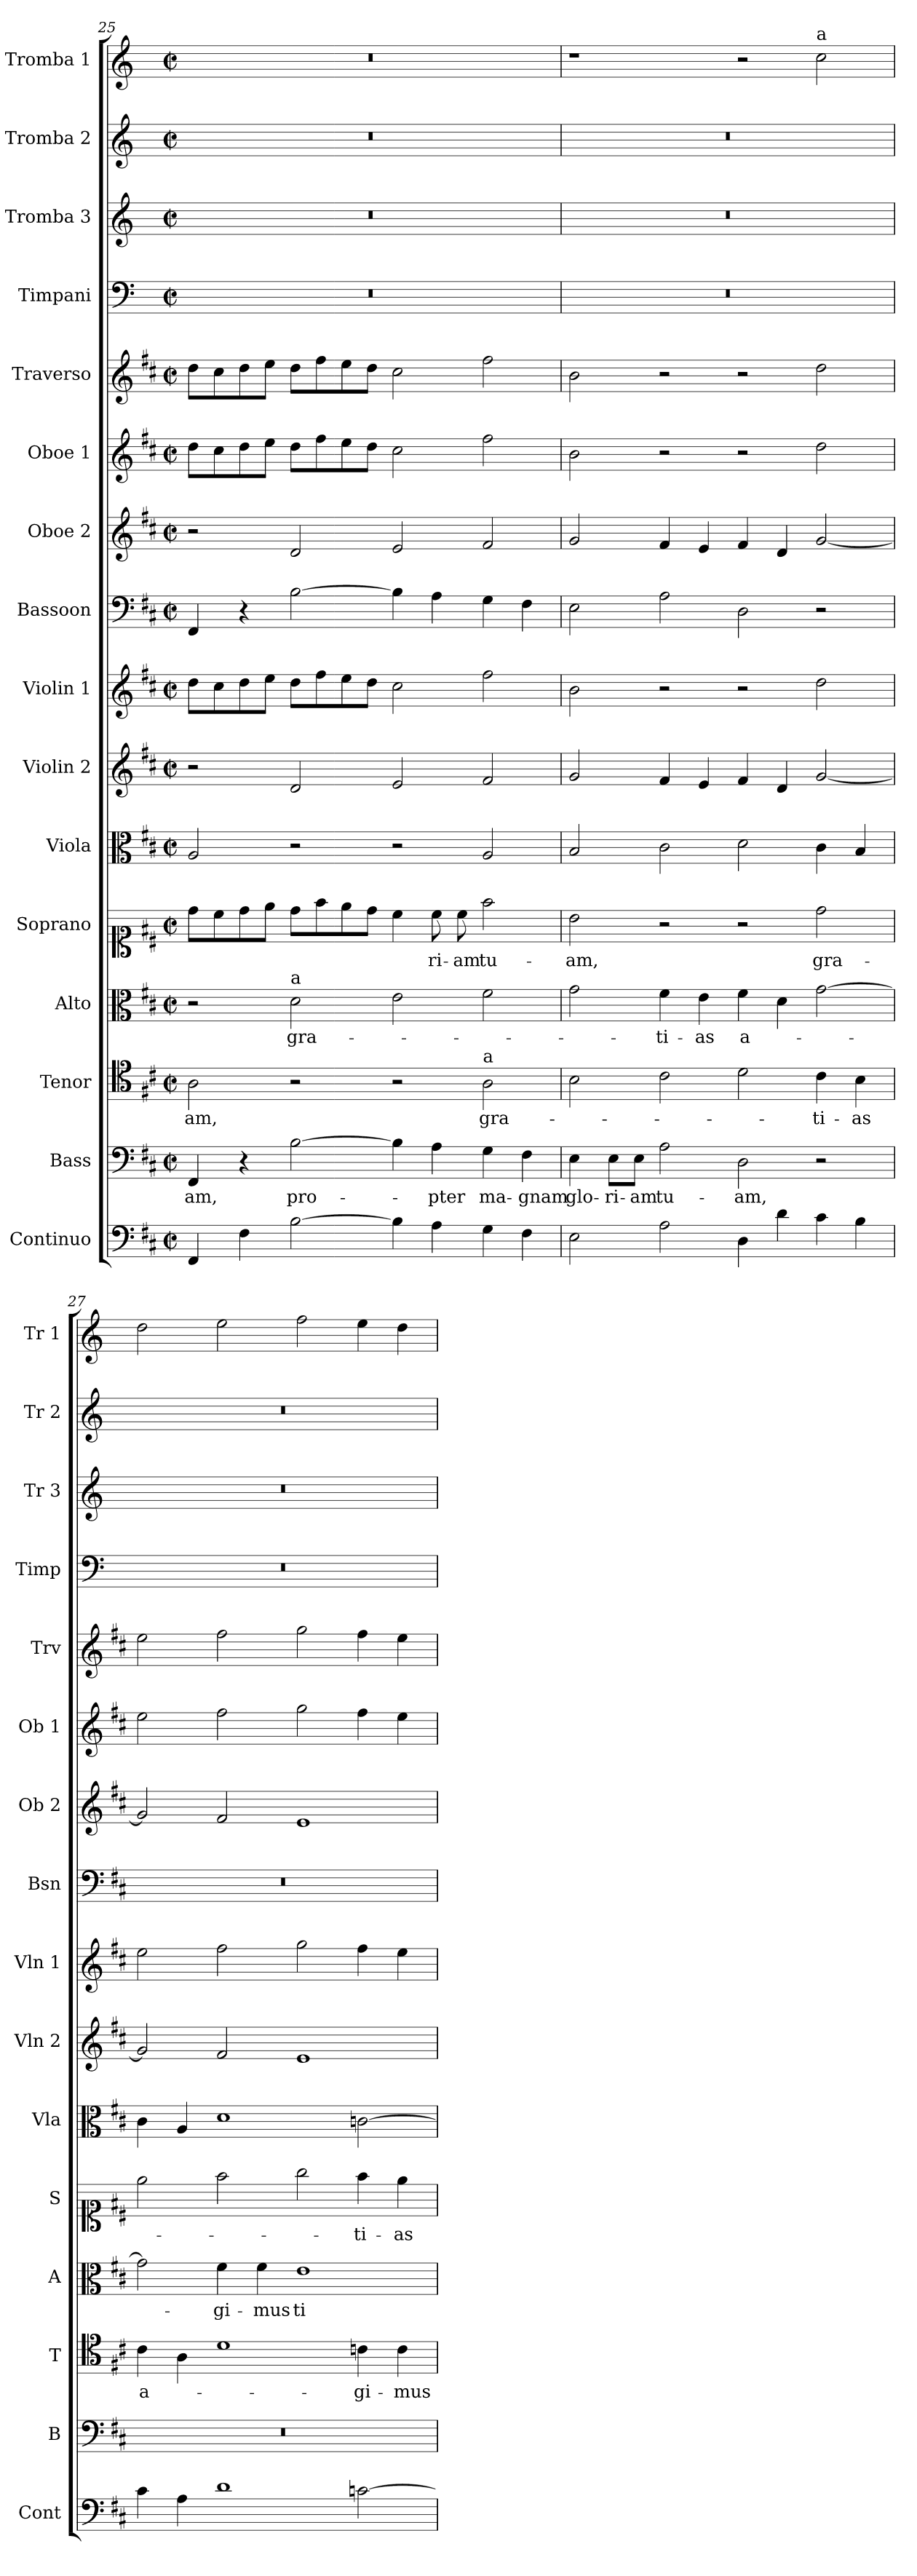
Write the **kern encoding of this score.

**kern	**kern	**text	**kern	**text	**kern	**text	**kern	**text	**kern	**kern	**kern	**kern	**kern	**kern	**kern	**kern	**kern	**kern	**kern
*part16	*part15	*part15	*part14	*part14	*part13	*part13	*part12	*part12	*part11	*part10	*part9	*part8	*part7	*part6	*part5	*part4	*part3	*part2	*part1
*staff16	*staff15	*staff15	*staff14	*staff14	*staff13	*staff13	*staff12	*staff12	*staff11	*staff10	*staff9	*staff8	*staff7	*staff6	*staff5	*staff4	*staff3	*staff2	*staff1
*I"Continuo	*I"Bass	*	*I"Tenor	*	*I"Alto	*	*I"Soprano	*	*I"Viola	*I"Violin 2	*I"Violin 1	*I"Bassoon	*I"Oboe 2	*I"Oboe 1	*I"Traverso	*I"Timpani	*I"Tromba 3	*I"Tromba 2	*I"Tromba 1
*I'Cont	*I'B	*	*I'T	*	*I'A	*	*I'S	*	*I'Vla	*I'Vln 2	*I'Vln 1	*I'Bsn	*I'Ob 2	*I'Ob 1	*I'Trv	*I'Timp	*I'Tr 3	*I'Tr 2	*I'Tr 1
!!LO:PB:g=z
*clefF4	*clefF4	*	*clefC4	*	*clefC3	*	*clefC1	*	*clefC3	*clefG2	*clefG2	*clefF4	*clefG2	*clefG2	*clefG2	*clefF4	*clefG2	*clefG2	*clefG2
*	*	*	*	*	*	*	*	*	*	*	*	*	*	*	*	*ITrd-1c-2	*ITrd-1c-2	*ITrd-1c-2	*ITrd-1c-2
*k[f#c#]	*k[f#c#]	*	*k[f#c#]	*	*k[f#c#]	*	*k[f#c#]	*	*k[f#c#]	*k[f#c#]	*k[f#c#]	*k[f#c#]	*k[f#c#]	*k[f#c#]	*k[f#c#]	*k[f#c#]	*k[f#c#]	*k[f#c#]	*k[f#c#]
*M4/2	*M4/2	*	*M4/2	*	*M4/2	*	*M4/2	*	*M4/2	*M4/2	*M4/2	*M4/2	*M4/2	*M4/2	*M4/2	*M4/2	*M4/2	*M4/2	*M4/2
*met(c|)	*met(c|)	*	*met(c|)	*	*met(c|)	*	*met(c|)	*	*met(c|)	*met(c|)	*met(c|)	*met(c|)	*met(c|)	*met(c|)	*met(c|)	*met(c|)	*met(c|)	*met(c|)	*met(c|)
=25	=25	=25	=25	=25	=25	=25	=25	=25	=25	=25	=25	=25	=25	=25	=25	=25	=25	=25	=25
!	!	!LO:LY:b	!	!LO:LY:b	!	!	!	!	!	!	!	!	!	!	!	!	!	!	!
4FF#/	4FF#/	-am,	2A\	-am,	2r	.	8dd\L	.	2A/	2r	8dd\L	4FF#/	2r	8dd\L	8dd\L	0r	0r	0r	0r
.	.	.	.	.	.	.	8cc#\	.	.	.	8cc#\	.	.	8cc#\	8cc#\	.	.	.	.
4F#\	4r	.	.	.	.	.	8dd\	.	.	.	8dd\	4r	.	8dd\	8dd\	.	.	.	.
.	.	.	.	.	.	.	8ee\J	.	.	.	8ee\J	.	.	8ee\J	8ee\J	.	.	.	.
!	!	!	!	!	!LO:TX:a:t=a	!	!	!	!	!	!	!	!	!	!	!	!	!	!
!	!	!LO:LY:b	!	!	!	!LO:LY:b	!	!	!	!	!	!	!	!	!	!	!	!	!
[2B\	[2B\	pro-	2r	.	2d\	gra-	8dd\L	.	2r	2d/	8dd\L	[2B\	2d/	8dd\L	8dd\L	.	.	.	.
.	.	.	.	.	.	.	8ff#\	.	.	.	8ff#\	.	.	8ff#\	8ff#\	.	.	.	.
.	.	.	.	.	.	.	8ee\	.	.	.	8ee\	.	.	8ee\	8ee\	.	.	.	.
.	.	.	.	.	.	.	8dd\J	.	.	.	8dd\J	.	.	8dd\J	8dd\J	.	.	.	.
4B\]	4B\]	.	2r	.	2e\	.	4cc#\	.	2r	2e/	2cc#\	4B\]	2e/	2cc#\	2cc#\	.	.	.	.
!	!	!LO:LY:b	!	!	!	!	!	!LO:LY:b	!	!	!	!	!	!	!	!	!	!	!
4A\	4A\	-pter	.	.	.	.	8cc#\	-ri-	.	.	.	4A\	.	.	.	.	.	.	.
!	!	!	!	!	!	!	!	!LO:LY:b	!	!	!	!	!	!	!	!	!	!	!
.	.	.	.	.	.	.	8cc#\	-am	.	.	.	.	.	.	.	.	.	.	.
!	!	!	!LO:TX:a:t=a	!	!	!	!	!	!	!	!	!	!	!	!	!	!	!	!
!	!	!LO:LY:b	!	!LO:LY:b	!	!	!	!LO:LY:b	!	!	!	!	!	!	!	!	!	!	!
4G\	4G\	ma-	2A\	gra-	2f#\	.	2ff#\	tu-	2A/	2f#/	2ff#\	4G\	2f#/	2ff#\	2ff#\	.	.	.	.
!	!	!LO:LY:b	!	!	!	!	!	!	!	!	!	!	!	!	!	!	!	!	!
4F#\	4F#\	-gnam	.	.	.	.	.	.	.	.	.	4F#\	.	.	.	.	.	.	.
=26	=26	=26	=26	=26	=26	=26	=26	=26	=26	=26	=26	=26	=26	=26	=26	=26	=26	=26	=26
!	!	!LO:LY:b	!	!	!	!	!	!LO:LY:b	!	!	!	!	!	!	!	!	!	!	!
2E\	4E\	glo-	2B\	.	2g\	.	2b\	-am,	2B/	2g/	2b\	2E\	2g/	2b\	2b\	0r	0r	0r	1r
!	!	!LO:LY:b	!	!	!	!	!	!	!	!	!	!	!	!	!	!	!	!	!
.	8E\L	-ri-	.	.	.	.	.	.	.	.	.	.	.	.	.	.	.	.	.
!	!	!LO:LY:b	!	!	!	!	!	!	!	!	!	!	!	!	!	!	!	!	!
.	8E\J	-am	.	.	.	.	.	.	.	.	.	.	.	.	.	.	.	.	.
!	!	!LO:LY:b	!	!	!	!LO:LY:b	!	!	!	!	!	!	!	!	!	!	!	!	!
2A\	2A\	tu-	2c#\	.	4f#\	-ti-	2r	.	2c#\	4f#/	2r	2A\	4f#/	2r	2r	.	.	.	.
!	!	!	!	!	!	!LO:LY:b	!	!	!	!	!	!	!	!	!	!	!	!	!
.	.	.	.	.	4e\	-as	.	.	.	4e/	.	.	4e/	.	.	.	.	.	.
!	!	!LO:LY:b	!	!	!	!LO:LY:b	!	!	!	!	!	!	!	!	!	!	!	!	!
4D\	2D\	-am,	2d\	.	4f#\	a-	2r	.	2d\	4f#/	2r	2D\	4f#/	2r	2r	.	.	.	2r
4d\	.	.	.	.	4d\	.	.	.	.	4d/	.	.	4d/	.	.	.	.	.	.
!	!	!	!	!	!	!	!	!	!	!	!	!	!	!	!	!	!	!	!LO:TX:a:t=a
!	!	!	!	!LO:LY:b	!	!	!	!LO:LY:b	!	!	!	!	!	!	!	!	!	!	!
4c#\	2r	.	4c#\	-ti-	[2g\	.	2dd\	gra-	4c#\	[2g/	2dd\	2r	[2g/	2dd\	2dd\	.	.	.	2dd\
!	!	!	!	!LO:LY:b	!	!	!	!	!	!	!	!	!	!	!	!	!	!	!
4B\	.	.	4B\	-as	.	.	.	.	4B/	.	.	.	.	.	.	.	.	.	.
=27	=27	=27	=27	=27	=27	=27	=27	=27	=27	=27	=27	=27	=27	=27	=27	=27	=27	=27	=27
!	!	!	!	!LO:LY:b	!	!	!	!	!	!	!	!	!	!	!	!	!	!	!
4c#\	0r	.	4c#\	a-	2g\]	.	2ee\	.	4c#\	2g/]	2ee\	0r	2g/]	2ee\	2ee\	0r	0r	0r	2ee\
4A\	.	.	4A\	.	.	.	.	.	4A/	.	.	.	.	.	.	.	.	.	.
!	!	!	!	!	!	!LO:LY:b	!	!	!	!	!	!	!	!	!	!	!	!	!
1d	.	.	1d	.	4f#\	-gi-	2ff#\	.	1d	2f#/	2ff#\	.	2f#/	2ff#\	2ff#\	.	.	.	2ff#\
!	!	!	!	!	!	!LO:LY:b	!	!	!	!	!	!	!	!	!	!	!	!	!
.	.	.	.	.	4f#\	-mus	.	.	.	.	.	.	.	.	.	.	.	.	.
!	!	!	!	!	!	!LO:LY:b	!	!	!	!	!	!	!	!	!	!	!	!	!
.	.	.	.	.	1e	ti-	2gg\	.	.	1e	2gg\	.	1e	2gg\	2gg\	.	.	.	2gg\
!	!	!	!	!LO:LY:b	!	!	!	!LO:LY:b	!	!	!	!	!	!	!	!	!	!	!
[2cn\	.	.	4cn\	-gi-	.	.	4ff#\	-ti-	[2cn\	.	4ff#\	.	.	4ff#\	4ff#\	.	.	.	4ff#\
!	!	!	!	!LO:LY:b	!	!	!	!LO:LY:b	!	!	!	!	!	!	!	!	!	!	!
.	.	.	4c\	-mus	.	.	4ee\	-as	.	.	4ee\	.	.	4ee\	4ee\	.	.	.	4ee\
=	=	=	=	=	=	=	=	=	=	=	=	=	=	=	=	=	=	=	=
*-	*-	*-	*-	*-	*-	*-	*-	*-	*-	*-	*-	*-	*-	*-	*-	*-	*-	*-	*-
